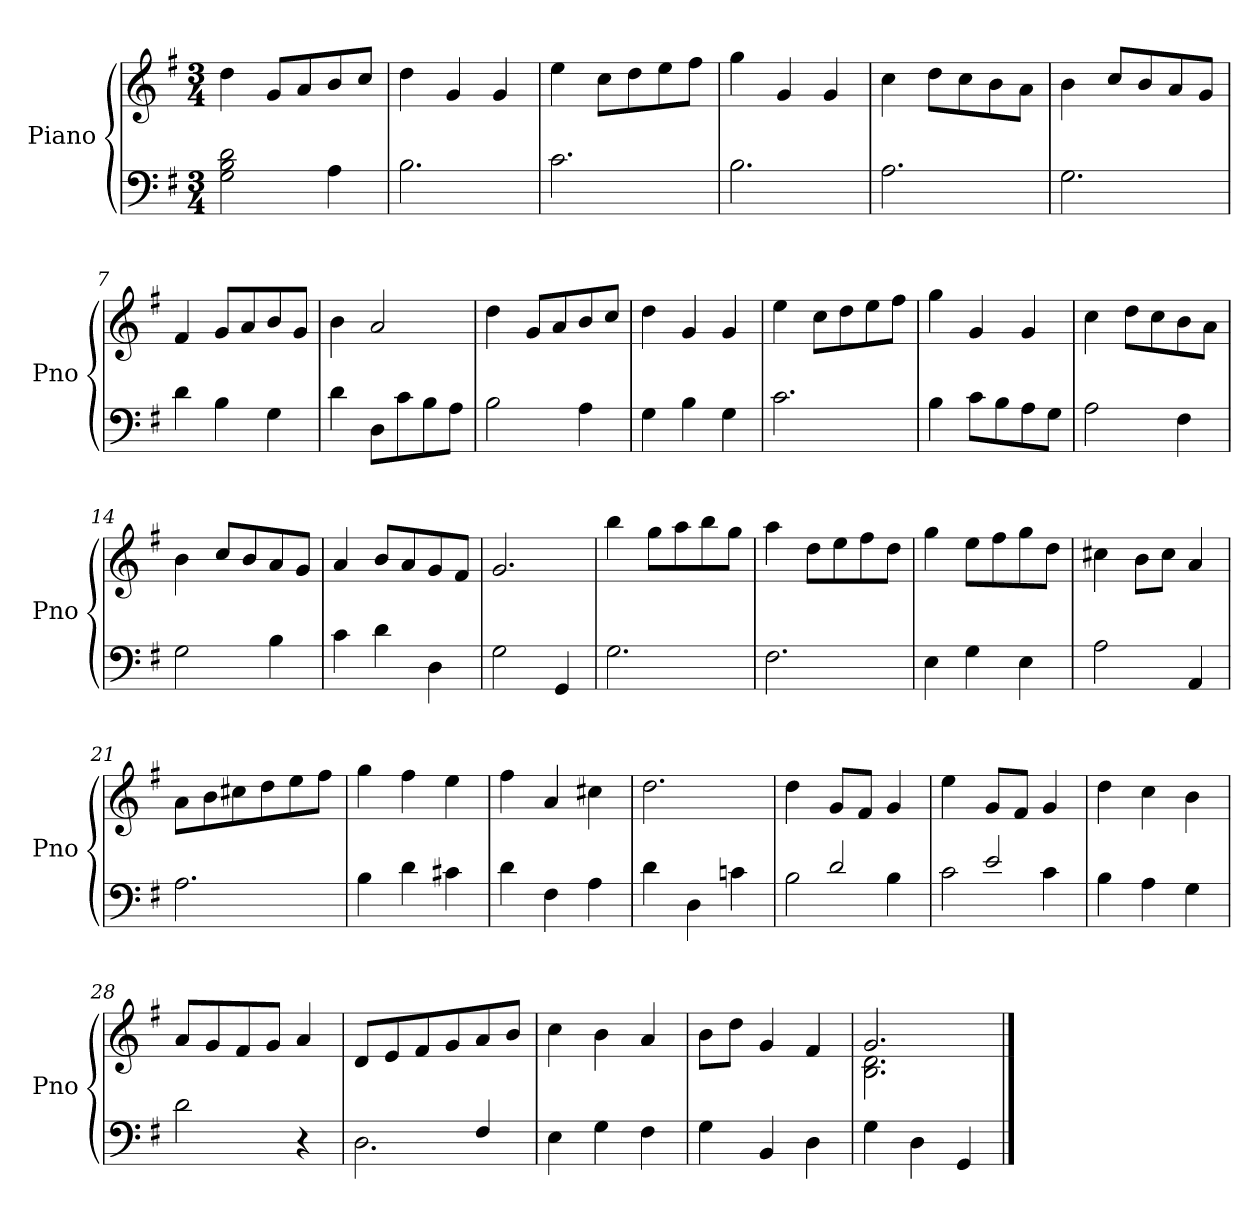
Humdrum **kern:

**kern	**kern
*part1	*part1
*staff2	*staff1
*I"Piano	*
*I'Pno	*
*clefF4	*clefG2
*k[f#]	*k[f#]
*M3/4	*M3/4
=1	=1
2G\ 2B\ 2d\	4dd\
.	8g/L
.	8a/
4A\	8b/
.	8cc/J
=2	=2
2.B\	4dd\
.	4g/
.	4g/
=3	=3
2.c\	4ee\
.	8cc\L
.	8dd\
.	8ee\
.	8ff#\J
=4	=4
2.B\	4gg\
.	4g/
.	4g/
=5	=5
2.A\	4cc\
.	8dd\L
.	8cc\
.	8b\
.	8a\J
=6	=6
2.G\	4b\
.	8cc/L
.	8b/
.	8a/
.	8g/J
=7	=7
4d\	4f#/
4B\	8g/L
.	8a/
4G\	8b/
.	8g/J
!!LO:LB:g=z
=8	=8
4d\	4b\
8D\L	2a/
8c\	.
8B\	.
8A\J	.
=9	=9
2B\	4dd\
.	8g/L
.	8a/
4A\	8b/
.	8cc/J
=10	=10
4G\	4dd\
4B\	4g/
4G\	4g/
=11	=11
2.c\	4ee\
.	8cc\L
.	8dd\
.	8ee\
.	8ff#\J
=12	=12
4B\	4gg\
8c\L	4g/
8B\	.
8A\	4g/
8G\J	.
=13	=13
2A\	4cc\
.	8dd\L
.	8cc\
4F#\	8b\
.	8a\J
=14	=14
2G\	4b\
.	8cc/L
.	8b/
4B\	8a/
.	8g/J
!!LO:LB:g=z
=15	=15
4c\	4a/
4d\	8b/L
.	8a/
4D\	8g/
.	8f#/J
=16	=16
2G\	2.g/
4GG/	.
=17	=17
2.G\	4bb\
.	8gg\L
.	8aa\
.	8bb\
.	8gg\J
=18	=18
2.F#\	4aa\
.	8dd\L
.	8ee\
.	8ff#\
.	8dd\J
=19	=19
4E\	4gg\
4G\	8ee\L
.	8ff#\
4E\	8gg\
.	8dd\J
=20	=20
2A\	4cc#X\
.	8b\L
.	8cc#\J
4AA/	4a/
=21	=21
2.A\	8a\L
.	8b\
.	8cc#X\
.	8dd\
.	8ee\
.	8ff#\J
!!LO:LB:g=z
=22	=22
4B\	4gg\
4d\	4ff#\
4c#X\	4ee\
=23	=23
4d\	4ff#\
4F#\	4a/
4A\	4cc#X\
=24	=24
4d\	2.dd\
4D\	.
4cn\	.
=25	=25
*^	*
2B\	4ryy	4dd\
.	2d/	8g/L
.	.	8f#/J
4B\	.	4g/
=26	=26	=26
2c\	4ryy	4ee\
.	2e/	8g/L
.	.	8f#/J
4c\	.	4g/
*v	*v	*
=27	=27
4B\	4dd\
4A\	4cc\
4G\	4b\
=28	=28
2d\	8a/L
.	8g/
.	8f#/
.	8g/J
4r	4a/
=29	=29
*^	*
2.D\	2ryy	8d/L
.	.	8e/
.	.	8f#/
.	.	8g/
.	4F#/	8a/
.	.	8b/J
*v	*v	*
!!LO:LB:g=z
=30	=30
4E\	4cc\
4G\	4b\
4F#\	4a/
=31	=31
4G\	8b\L
.	8dd\J
4BB/	4g/
4D\	4f#/
=32	=32
*	*^
4G\	2.g/	2.B\ 2.d\
4D\	.	.
4GG/	.	.
*	*v	*v
==	==
*-	*-
